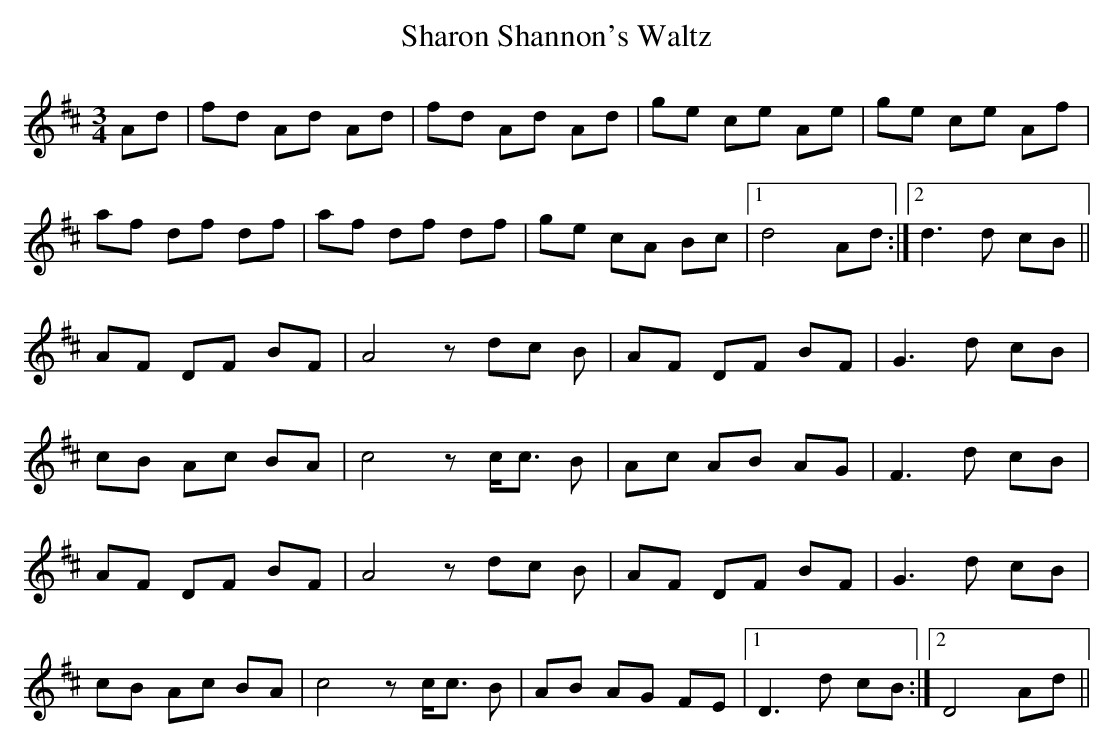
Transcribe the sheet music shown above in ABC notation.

X:1
T:Sharon Shannon's Waltz
M:3/4
L:1/8
K:D
Ad|fd Ad Ad|fd Ad Ad|ge ce Ae|ge ce Af|
af df df|af df df|ge cA Bc|1 d4 Ad :|2 d3 d cB||
AF DF BF|A4 z dc B|AF DF BF|G3 d cB|
cB Ac BA|c4 z c<c B|Ac AB AG|F3 d cB|
AF DF BF|A4 z dc B|AF DF BF|G3 d cB|
cB Ac BA|c4 z c<c B|AB AG FE|1 D3 d cB :|2 D4 Ad||
